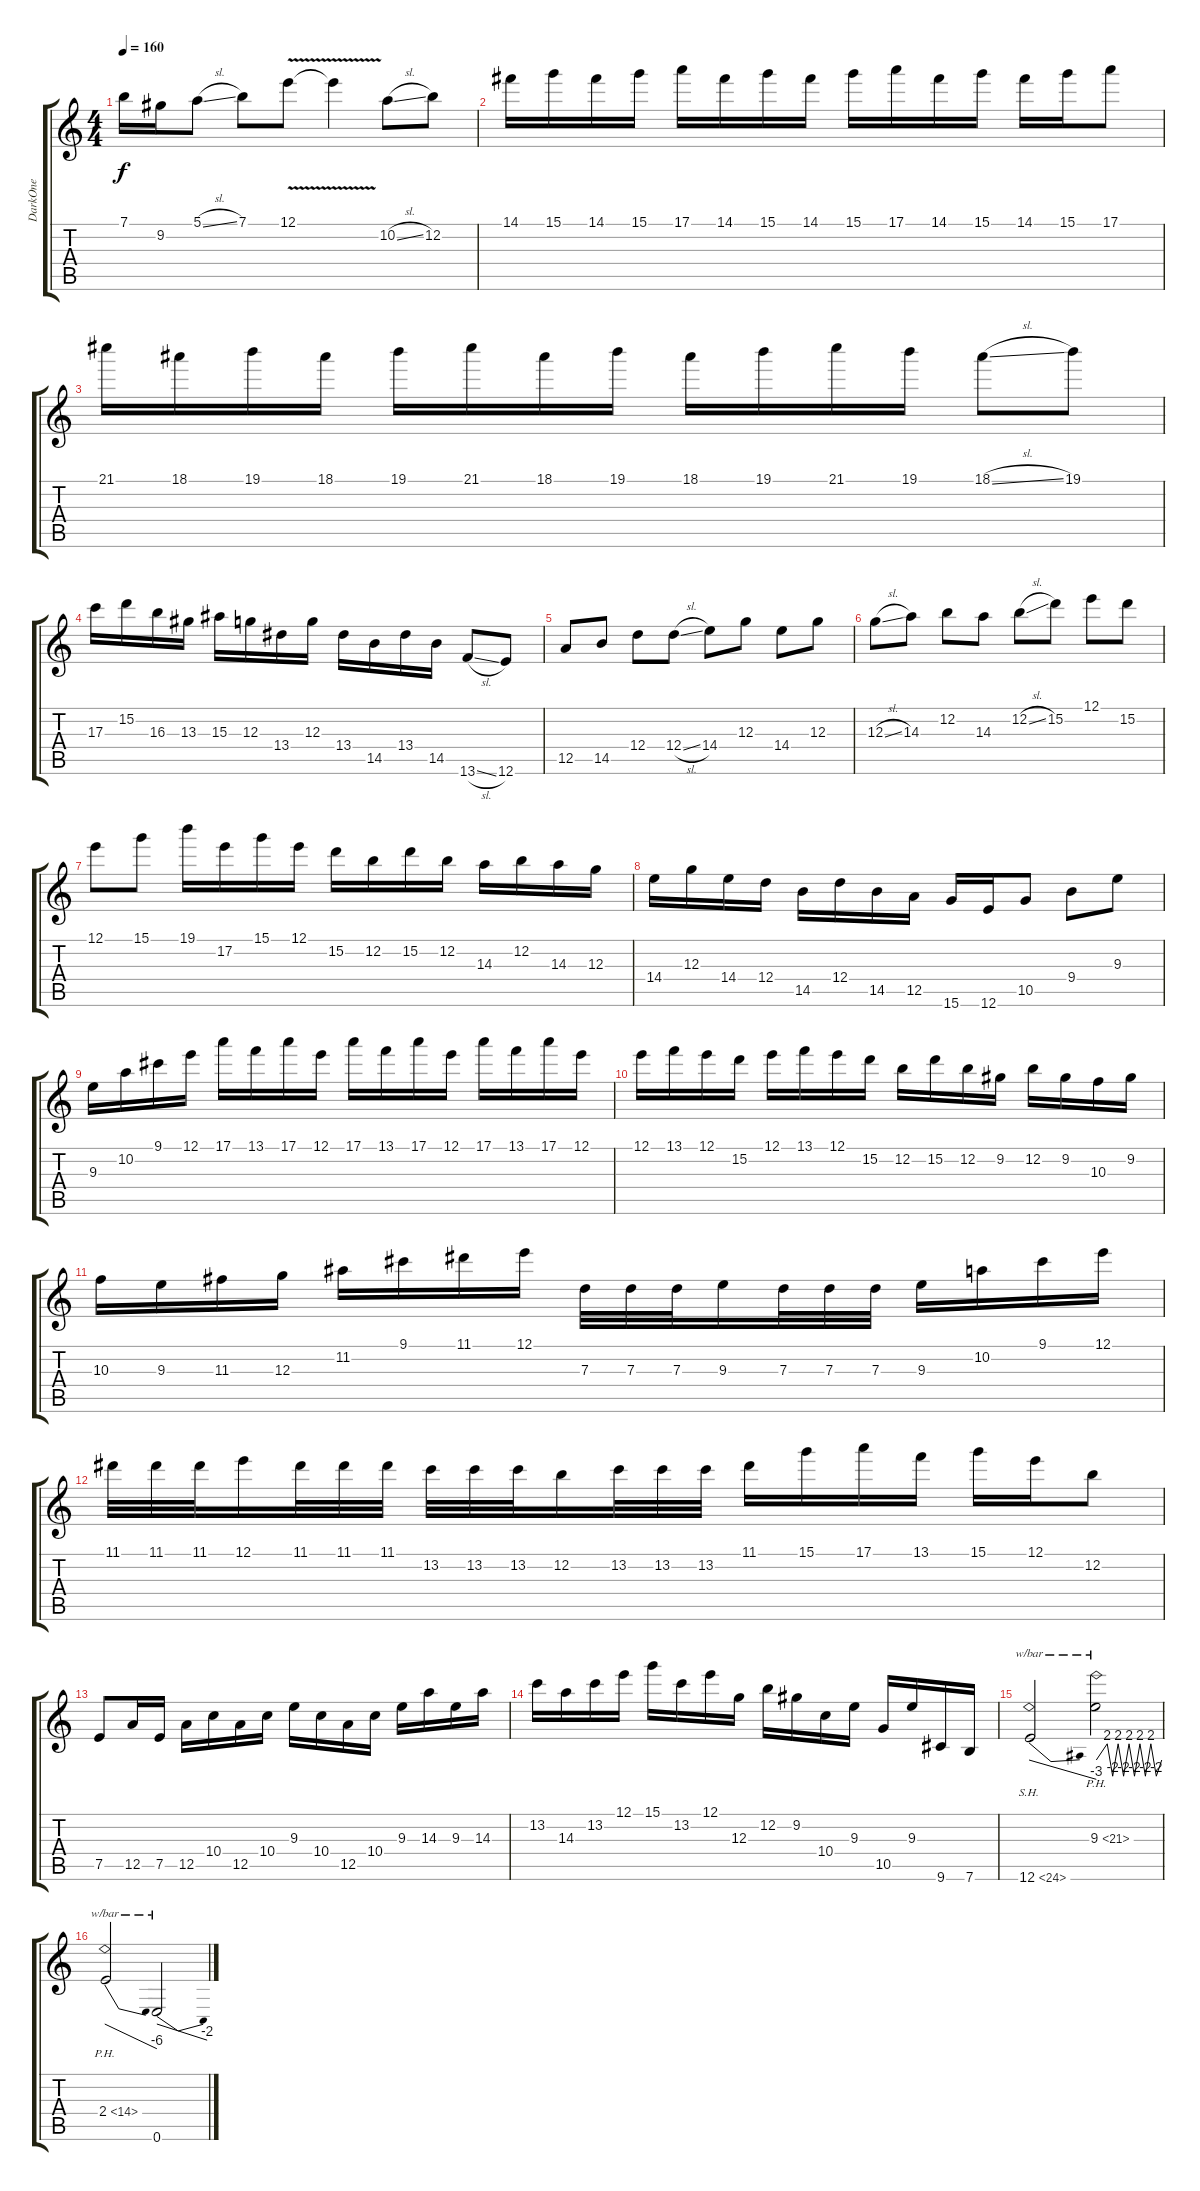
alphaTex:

\track ("DarkOne" "DarkOne") {instrument distortionguitar}
\staff {score tabs}
\tuning (E4 B3 G3 D3 A2 E2) {hide}
\ts (4 4)
\tempo 160
\clef g2
\ks c
7.1.16{dy f} 9.2.16 5.1{sl}.8 7.1.8 12.1{v}.8 12.1{t}.4 10.2{sl}.8 12.2.8 |
14.1.16 15.1.16 14.1.16 15.1.16 17.1.16 14.1.16 15.1.16 14.1.16 15.1.16 17.1.16 14.1.16 15.1.16 14.1.16 15.1.16 17.1.8 |
21.1.16 18.1.16 19.1.16 18.1.16 19.1.16 21.1.16 18.1.16 19.1.16 18.1.16 19.1.16 21.1.16 19.1.16 18.1{sl}.8 19.1.8 |
17.3.16 15.2.16 16.3.16 13.3.16 15.3.16 12.3.16 13.4.16 12.3.16 13.4.16 14.5.16 13.4.16 14.5.16 13.6{sl}.8 12.6.8 |
12.5.8 14.5.8 12.4.8 12.4{sl}.8 14.4.8 12.3.8 14.4.8 12.3.8 |
12.3{sl}.8 14.3.8 12.2.8 14.3.8 12.2{sl}.8 15.2.8 12.1.8 15.2.8 |
12.1.8 15.1.8 19.1.16 17.2.16 15.1.16 12.1.16 15.2.16 12.2.16 15.2.16 12.2.16 14.3.16 12.2.16 14.3.16 12.3.16 |
14.4.16 12.3.16 14.4.16 12.4.16 14.5.16 12.4.16 14.5.16 12.5.16 15.6.16 12.6.16 10.5.8 9.4.8 9.3.8 |
9.3.16 10.2.16 9.1.16 12.1.16 17.1.16 13.1.16 17.1.16 12.1.16 17.1.16 13.1.16 17.1.16 12.1.16 17.1.16 13.1.16 17.1.16 12.1.16 |
12.1.16 13.1.16 12.1.16 15.2.16 12.1.16 13.1.16 12.1.16 15.2.16 12.2.16 15.2.16 12.2.16 9.2.16 12.2.16 9.2.16 10.3.16 9.2.16 |
10.3.16 9.3.16 11.3.16 12.3.16 11.2.16 9.1.16 11.1.16 12.1.16 7.3.32 7.3.32 7.3.32 9.3.16 7.3.32 7.3.32 7.3.32 9.3.16 10.2.16 9.1.16 12.1.16 |
11.1.32 11.1.32 11.1.32 12.1.16 11.1.32 11.1.32 11.1.32 13.2.32 13.2.32 13.2.32 12.2.16 13.2.32 13.2.32 13.2.32 11.1.16 15.1.16 17.1.16 13.1.16 15.1.16 12.1.16 12.2.8 |
7.5.8 12.5.16 7.5.16 12.5.16 10.4.16 12.5.16 10.4.16 9.3.16 10.4.16 12.5.16 10.4.16 9.3.16 14.3.16 9.3.16 14.3.16 |
13.2.16 14.3.16 13.2.16 12.1.16 15.1.16 13.2.16 12.1.16 12.3.16 12.2.16 9.2.16 10.4.16 9.3.16 10.5.16 9.3.16 9.6.16 7.6.16 |
12.6{sh 12}.2{tbe (dive default 0 0 60 -12)} 9.3{ph 12}.2{tbe (custom default 0 0 10 8 15 -8 20 8 25 -8 30 8 35 -8 40 8 45 -8 50 8 55 -8 60 0)} |
2.4{ph 12}.2{tbe (dive default 0 0 60 -24)} 0.6.2{tbe (dive default 0 0 60 -8)}
